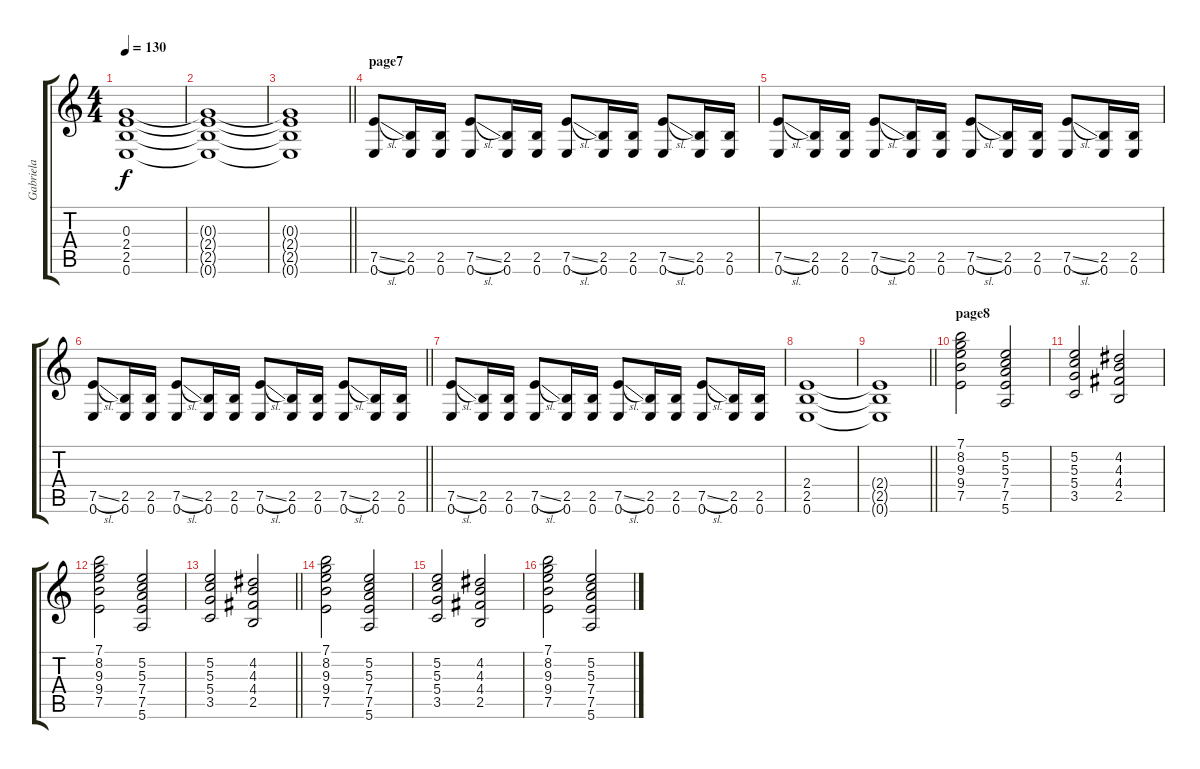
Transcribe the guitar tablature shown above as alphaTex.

\track ("Gabriela" "Gabriela") {instrument acousticguitarsteel}
\staff {score tabs}
\tuning (E4 B3 G3 D3 A2 E2) {hide}
\ts (4 4)
\tempo 130
\clef g2
\ks c
(0.3{t} 2.4{t} 2.5{t} 0.6{t}).1{dy f} |
(0.3{t} 2.4{t} 2.5{t} 0.6{t}).1 |
\barLineRight lightlight
(0.3{t} 2.4{t} 2.5{t} 0.6{t}).1 |
\section ("" "page7")
(7.5{sl} 0.6).8 (2.5 0.6).16 (2.5 0.6).16 (7.5{sl} 0.6).8 (2.5 0.6).16 (2.5 0.6).16 (7.5{sl} 0.6).8 (2.5 0.6).16 (2.5 0.6).16 (7.5{sl} 0.6).8 (2.5 0.6).16 (2.5 0.6).16 |
(7.5{sl} 0.6).8 (2.5 0.6).16 (2.5 0.6).16 (7.5{sl} 0.6).8 (2.5 0.6).16 (2.5 0.6).16 (7.5{sl} 0.6).8 (2.5 0.6).16 (2.5 0.6).16 (7.5{sl} 0.6).8 (2.5 0.6).16 (2.5 0.6).16 |
\barLineRight lightlight
(7.5{sl} 0.6).8 (2.5 0.6).16 (2.5 0.6).16 (7.5{sl} 0.6).8 (2.5 0.6).16 (2.5 0.6).16 (7.5{sl} 0.6).8 (2.5 0.6).16 (2.5 0.6).16 (7.5{sl} 0.6).8 (2.5 0.6).16 (2.5 0.6).16 |
(7.5{sl} 0.6).8 (2.5 0.6).16 (2.5 0.6).16 (7.5{sl} 0.6).8 (2.5 0.6).16 (2.5 0.6).16 (7.5{sl} 0.6).8 (2.5 0.6).16 (2.5 0.6).16 (7.5{sl} 0.6).8 (2.5 0.6).16 (2.5 0.6).16 |
(2.4 2.5 0.6).1 |
\barLineRight lightlight
(2.4{t} 2.5{t} 0.6{t}).1 |
\section ("" "page8")
(7.1 8.2 9.3 9.4 7.5).2 (5.2 5.3 7.4 7.5 5.6).2 |
(5.2 5.3 5.4 3.5).2 (4.2 4.3 4.4 2.5).2 |
(7.1 8.2 9.3 9.4 7.5).2 (5.2 5.3 7.4 7.5 5.6).2 |
\barLineRight lightlight
(5.2 5.3 5.4 3.5).2 (4.2 4.3 4.4 2.5).2 |
(7.1 8.2 9.3 9.4 7.5).2 (5.2 5.3 7.4 7.5 5.6).2 |
(5.2 5.3 5.4 3.5).2 (4.2 4.3 4.4 2.5).2 |
(7.1 8.2 9.3 9.4 7.5).2 (5.2 5.3 7.4 7.5 5.6).2
